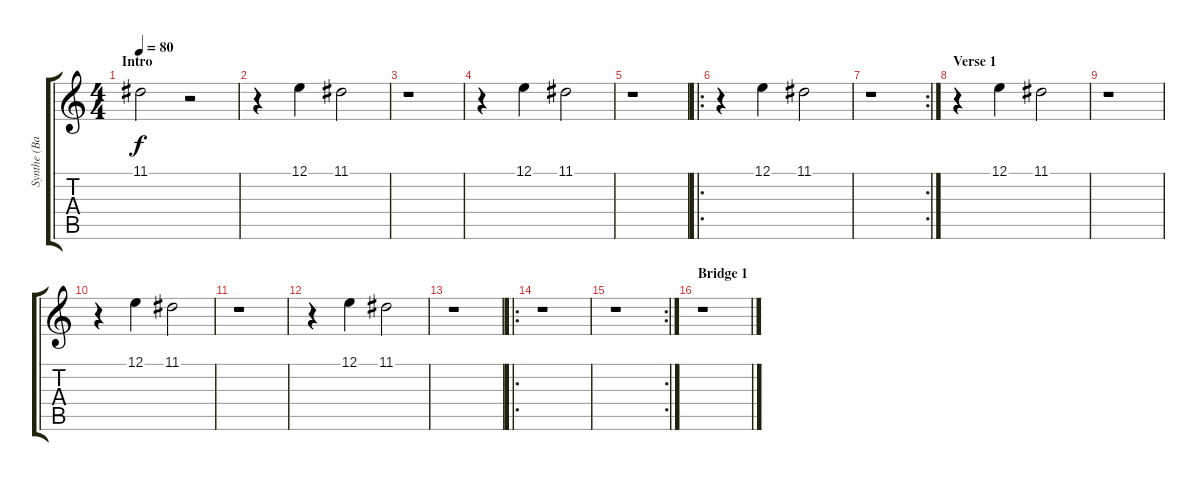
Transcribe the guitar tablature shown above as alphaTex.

\track ("Synthe (Back Voice)" "Synthe (Ba") {instrument synthvoice}
\staff {score tabs}
\tuning (E4 B3 G3 D3 A2 E2) {hide}
\ts (4 4)
\section ("" "Intro")
\tempo 80
\clef g2
\ks c
11.1.2{dy f instrument synthvoice} r.2 |
r.4 12.1.4 11.1.2 |
r.1 |
r.4{volume 10} 12.1.4 11.1.2 |
r.1 |
\ro
r.4 12.1.4{volume 14} 11.1.2 |
\rc 2
r.1 |
\section ("" "Verse 1")
r.4 12.1.4{volume 14} 11.1.2 |
r.1 |
r.4 12.1.4{volume 14} 11.1.2 |
r.1 |
r.4 12.1.4{volume 14} 11.1.2 |
r.1 |
\ro
r.1 |
\rc 2
r.1 |
\section ("" "Bridge 1")
r.1
